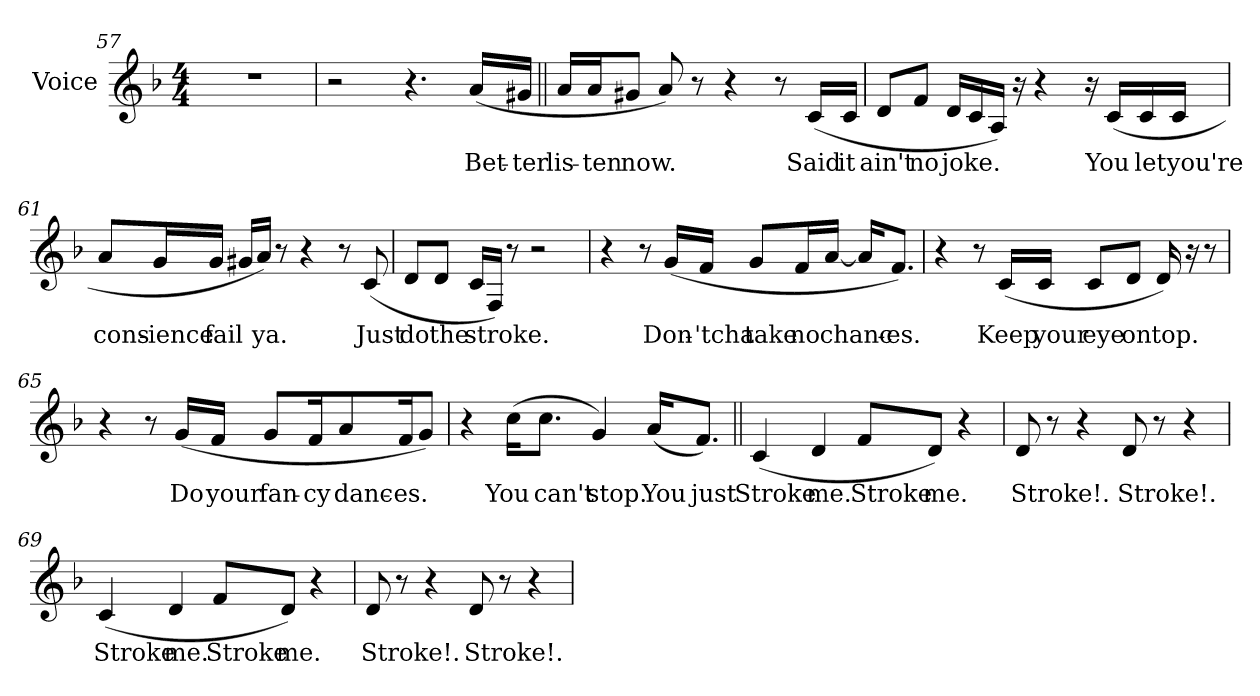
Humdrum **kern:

**kern	**text
*part1	*part1
*staff1	*staff1
*I"Voice	*
*I'Voice	*
*clefG2	*
*k[b-]	*
*d:	*
*M4/4	*
=57	=57
1r	.
=58	=58
2r	.
4.r	.
!	!LO:LY:b:color=#000000
(16ai/LL	Bet-
!	!LO:LY:b:color=#000000
16g#Xi/JJ	-ter
!!LO:LB:g=z
=59||	=59||
!	!LO:LY:b:color=#000000
16ai/LL	lis-
!	!LO:LY:b:color=#000000
16ai/J	-ten
!	!LO:LY:b:color=#000000
8g#Xi/J	now.
8ai/)	.
8r	.
4r	.
8r	.
!	!LO:LY:b:color=#000000
(16ci/LL	Said
!	!LO:LY:b:color=#000000
16ci/JJ	it
=60	=60
!	!LO:LY:b:color=#000000
8di/L	ain't
!	!LO:LY:b:color=#000000
8fi/J	no
!	!LO:LY:b:color=#000000
16di/LL	joke.
16ci/	.
16Ai/JJ)	.
16r	.
4r	.
16r	.
!	!LO:LY:b:color=#000000
(16ci/LL	You
!	!LO:LY:b:color=#000000
16ci/	let
!	!LO:LY:b:color=#000000
16ci/JJ	you're
=61	=61
!	!LO:LY:b:color=#000000
8ai/L	cons-
!	!LO:LY:b:color=#000000
16gi/L	-ience
!	!LO:LY:b:color=#000000
16gi/JJ	fail
16g#Xi/LL	.
!	!LO:LY:b:color=#000000
16ai/JJ)	ya.
8r	.
4r	.
8r	.
!	!LO:LY:b:color=#000000
(8ci/	Just
!!LO:PB:g=z
=62	=62
!	!LO:LY:b:color=#000000
8di/L	do
!	!LO:LY:b:color=#000000
8di/J	the
!	!LO:LY:b:color=#000000
16ci/LL	stroke.
16Fi/JJ)	.
8r	.
2r	.
=63	=63
4r	.
8r	.
!	!LO:LY:b:color=#000000
(16gi/LL	Don-
!	!LO:LY:b:color=#000000
16fi/JJ	-'tcha
!	!LO:LY:b:color=#000000
8gi/L	take
!	!LO:LY:b:color=#000000
16fi/L	no
!	!LO:LY:b:color=#000000
[16ai/JJ	chanc-
16ai/KL]	.
!	!LO:LY:b:color=#000000
8.fi/J)	-es.
=64	=64
4r	.
8r	.
!	!LO:LY:b:color=#000000
(16ci/LL	Keep
!	!LO:LY:b:color=#000000
16ci/JJ	your
!	!LO:LY:b:color=#000000
8ci/L	eye
!	!LO:LY:b:color=#000000
8di/J	on
!	!LO:LY:b:color=#000000
16di/)	top.
16r	.
8r	.
!!LO:LB:g=z
=65	=65
4r	.
8r	.
!	!LO:LY:b:color=#000000
(16gi/LL	Do
!	!LO:LY:b:color=#000000
16fi/JJ	your
!	!LO:LY:b:color=#000000
8gi/L	fan-
!	!LO:LY:b:color=#000000
16fi/k	-cy
!	!LO:LY:b:color=#000000
8ai/	danc-
!	!LO:LY:b:color=#000000
16fi/k	-es.
8gi/J)	.
=66	=66
4r	.
!	!LO:LY:b:color=#000000
(16cci\KL	You
!	!LO:LY:b:color=#000000
8.cci\J	can't
!	!LO:LY:b:color=#000000
4gi/)	stop.
!	!LO:LY:b:color=#000000
(16ai/KL	You
!	!LO:LY:b:color=#000000
8.fi/J)	just
=67||	=67||
!	!LO:LY:b:color=#000000
(4ci/	Stroke
!	!LO:LY:b:color=#000000
4di/	me.
!	!LO:LY:b:color=#000000
8fi/L	Stroke
!	!LO:LY:b:color=#000000
8di/J)	me.
4r	.
!!LO:LB:g=z
=68	=68
!	!LO:LY:b:color=#000000
8di/	Stroke!.
8r	.
4r	.
!	!LO:LY:b:color=#000000
8di/	Stroke!.
8r	.
4r	.
=69	=69
!	!LO:LY:b:color=#000000
(4ci/	Stroke
!	!LO:LY:b:color=#000000
4di/	me.
!	!LO:LY:b:color=#000000
8fi/L	Stroke
!	!LO:LY:b:color=#000000
8di/J)	me.
4r	.
=70	=70
!	!LO:LY:b:color=#000000
8di/	Stroke!.
8r	.
4r	.
!	!LO:LY:b:color=#000000
8di/	Stroke!.
8r	.
4r	.
=	=
*-	*-
